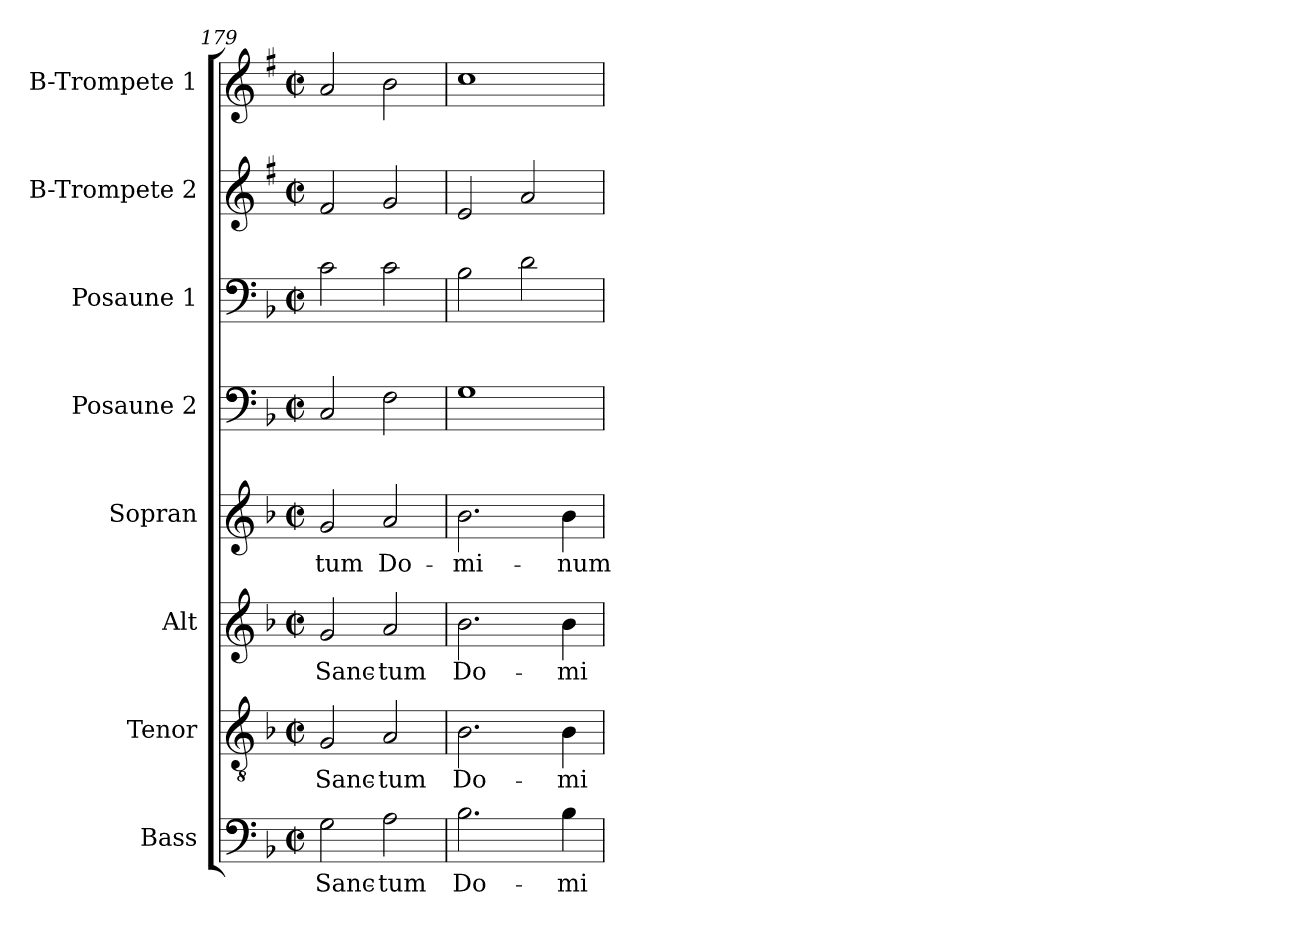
**kern	**text	**kern	**text	**kern	**text	**kern	**text	**kern	**kern	**kern	**kern
*part8	*part8	*part7	*part7	*part6	*part6	*part5	*part5	*part4	*part3	*part2	*part1
*staff8	*staff8	*staff7	*staff7	*staff6	*staff6	*staff5	*staff5	*staff4	*staff3	*staff2	*staff1
*I"Bass	*	*I"Tenor	*	*I"Alt	*	*I"Sopran	*	*I"Posaune 2	*I"Posaune 1	*I"B-Trompete 2	*I"B-Trompete 1
*I'B.	*	*I'T.	*	*I'A.	*	*I'S.	*	*I'Pos. 2	*I'Pos. 1	*I'B Trp. 2	*I'B Trp. 1
*clefF4	*	*clefGv2	*	*clefG2	*	*clefG2	*	*clefF4	*clefF4	*clefG2	*clefG2
*	*	*	*	*	*	*	*	*	*	*ITrd1c2	*ITrd1c2
*k[b-]	*	*k[b-]	*	*k[b-]	*	*k[b-]	*	*k[b-]	*k[b-]	*k[b-]	*k[b-]
*F:	*	*F:	*	*F:	*	*F:	*	*F:	*F:	*F:	*F:
*M2/2	*	*M2/2	*	*M2/2	*	*M2/2	*	*M2/2	*M2/2	*M2/2	*M2/2
*met(c|)	*	*met(c|)	*	*met(c|)	*	*met(c|)	*	*met(c|)	*met(c|)	*met(c|)	*met(c|)
=179	=179	=179	=179	=179	=179	=179	=179	=179	=179	=179	=179
!	!LO:LY:b	!	!LO:LY:b	!	!LO:LY:b	!	!LO:LY:b	!	!	!	!
2G\	Sanc-	2G/	Sanc-	2g/	Sanc-	2g/	-tum	2C/	2c\	2e/	2g/
!	!LO:LY:b	!	!LO:LY:b	!	!LO:LY:b	!	!LO:LY:b	!	!	!	!
2A\	-tum	2A/	-tum	2a/	-tum	2a/	Do-	2F\	2c\	2f/	2a\
=180	=180	=180	=180	=180	=180	=180	=180	=180	=180	=180	=180
!	!LO:LY:b	!	!LO:LY:b	!	!LO:LY:b	!	!LO:LY:b	!	!	!	!
2.B-\	Do-	2.B-\	Do-	2.b-\	Do-	2.b-\	-mi-	1G	2B-\	2d/	1b-
.	.	.	.	.	.	.	.	.	2d\	2g/	.
!	!LO:LY:b	!	!LO:LY:b	!	!LO:LY:b	!	!LO:LY:b	!	!	!	!
4B-\	-mi-	4B-\	-mi-	4b-\	-mi-	4b-\	-num	.	.	.	.
=	=	=	=	=	=	=	=	=	=	=	=
*-	*-	*-	*-	*-	*-	*-	*-	*-	*-	*-	*-
